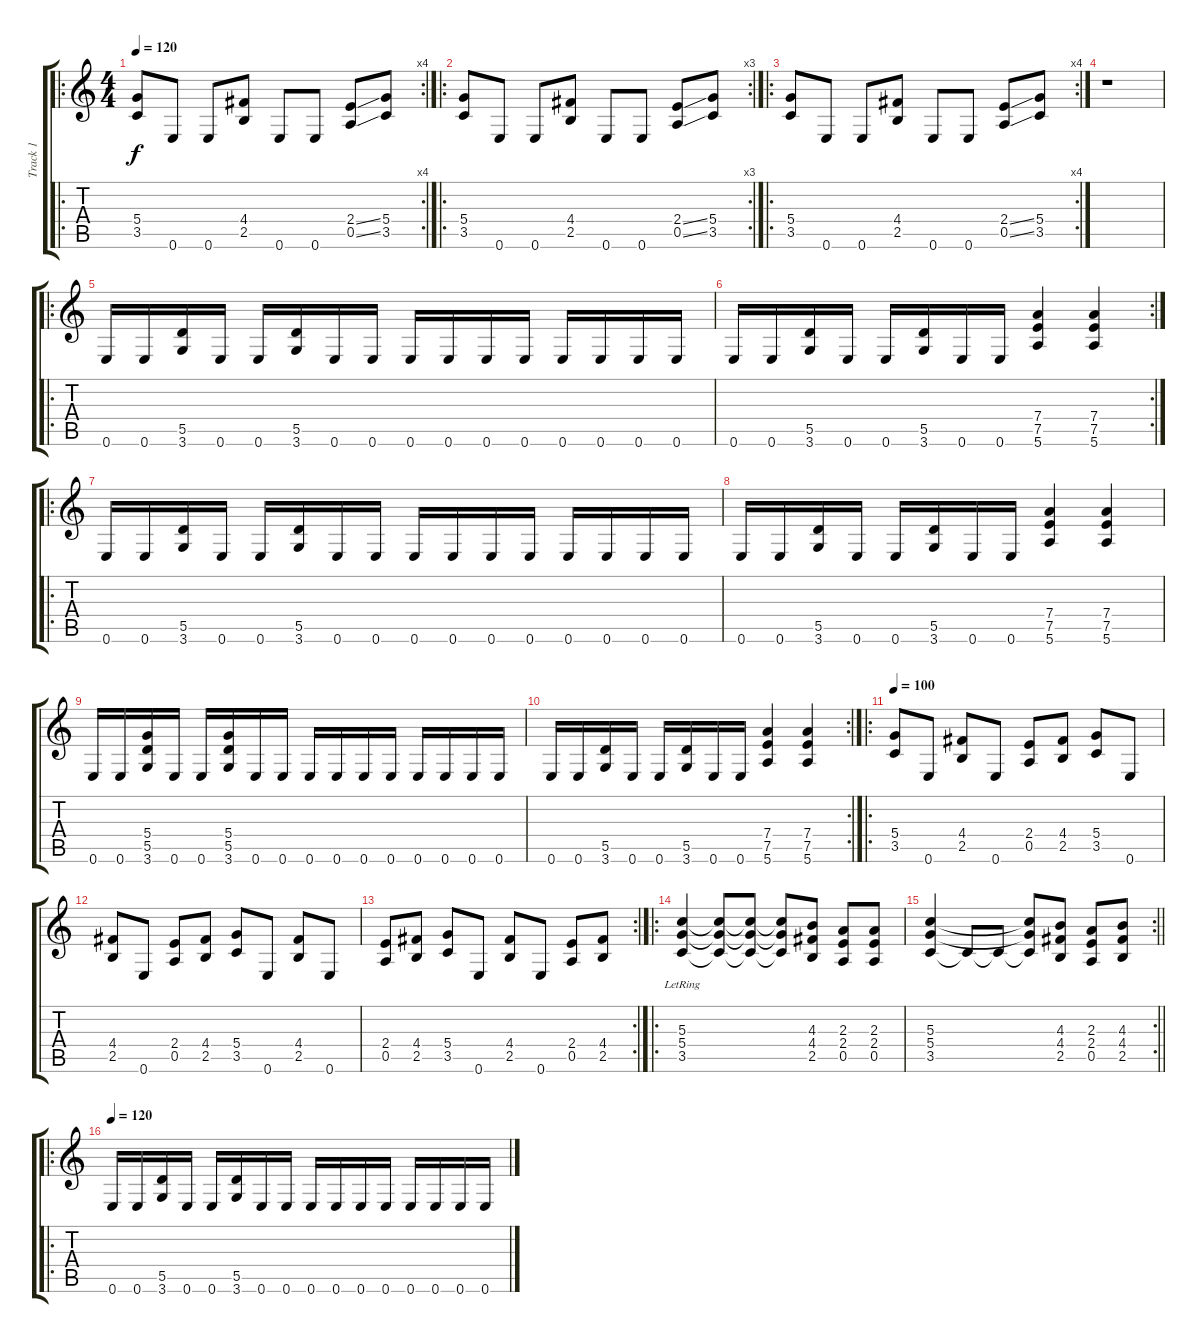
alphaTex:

\track ("Track 1" "Track 1") {instrument distortionguitar}
\staff {score tabs}
\tuning (E4 B3 G3 D3 A2 E2) {hide}
\ro
\rc 4
\ts (4 4)
\tempo 120
\clef g2
\ks c
(5.4 3.5).8{dy f instrument distortionguitar} 0.6.8 0.6.8 (4.4 2.5).8 0.6.8 0.6.8 (2.4{ss} 0.5{ss}).8 (5.4 3.5).8 |
\ro
\rc 3
(5.4 3.5).8 0.6.8 0.6.8 (4.4 2.5).8 0.6.8 0.6.8 (2.4{ss} 0.5{ss}).8 (5.4 3.5).8 |
\ro
\rc 4
(5.4 3.5).8 0.6.8 0.6.8 (4.4 2.5).8 0.6.8 0.6.8 (2.4{ss} 0.5{ss}).8 (5.4 3.5).8 |
r.1 |
\ro
0.6.16 0.6.16 (5.5 3.6).16 0.6.16 0.6.16 (5.5 3.6).16 0.6.16 0.6.16 0.6.16 0.6.16 0.6.16 0.6.16 0.6.16 0.6.16 0.6.16 0.6.16 |
\rc 2
0.6.16 0.6.16 (5.5 3.6).16 0.6.16 0.6.16 (5.5 3.6).16 0.6.16 0.6.16 (7.4 7.5 5.6).4 (7.4 7.5 5.6).4 |
\ro
0.6.16 0.6.16 (5.5 3.6).16 0.6.16 0.6.16 (5.5 3.6).16 0.6.16 0.6.16 0.6.16 0.6.16 0.6.16 0.6.16 0.6.16 0.6.16 0.6.16 0.6.16 |
0.6.16 0.6.16 (5.5 3.6).16 0.6.16 0.6.16 (5.5 3.6).16 0.6.16 0.6.16 (7.4 7.5 5.6).4 (7.4 7.5 5.6).4 |
0.6.16 0.6.16 (5.4 5.5 3.6).16 0.6.16 0.6.16 (5.4 5.5 3.6).16 0.6.16 0.6.16 0.6.16 0.6.16 0.6.16 0.6.16 0.6.16 0.6.16 0.6.16 0.6.16 |
\rc 2
0.6.16 0.6.16 (5.5 3.6).16 0.6.16 0.6.16 (5.5 3.6).16 0.6.16 0.6.16 (7.4 7.5 5.6).4 (7.4 7.5 5.6).4 |
\ro
\tempo 100
(5.4 3.5).8{balance 8} 0.6.8 (4.4 2.5).8 0.6.8 (2.4 0.5).8 (4.4 2.5).8 (5.4 3.5).8 0.6.8 |
(4.4 2.5).8 0.6.8 (2.4 0.5).8 (4.4 2.5).8 (5.4 3.5).8 0.6.8 (4.4 2.5).8 0.6.8 |
\rc 2
(2.4 0.5).8 (4.4 2.5).8 (5.4 3.5).8 0.6.8 (4.4 2.5).8 0.6.8 (2.4 0.5).8 (4.4 2.5).8 |
\ro
(5.3{lr} 5.4{lr} 3.5{lr}).4{balance 3} (5.3{t} 5.4{t} 3.5{t}).8 (5.3{t} 5.4{t} 3.5{t}).8 (5.3{t} 5.4{t} 3.5{t}).8 (4.3 4.4 2.5).8 (2.3 2.4 0.5).8 (2.3 2.4 0.5).8 |
\rc 2
\barLineRight lightlight
(5.3 5.4 3.5).4 3.5{t}.8 3.5{t}.8 (5.3{t} 5.4{t} 3.5{t}).8 (4.3 4.4 2.5).8 (2.3 2.4 0.5).8 (4.3 4.4 2.5).8 |
\ro
\tempo 120
0.6.16 0.6.16 (5.5 3.6).16 0.6.16 0.6.16 (5.5 3.6).16 0.6.16 0.6.16 0.6.16 0.6.16 0.6.16 0.6.16 0.6.16 0.6.16 0.6.16 0.6.16
